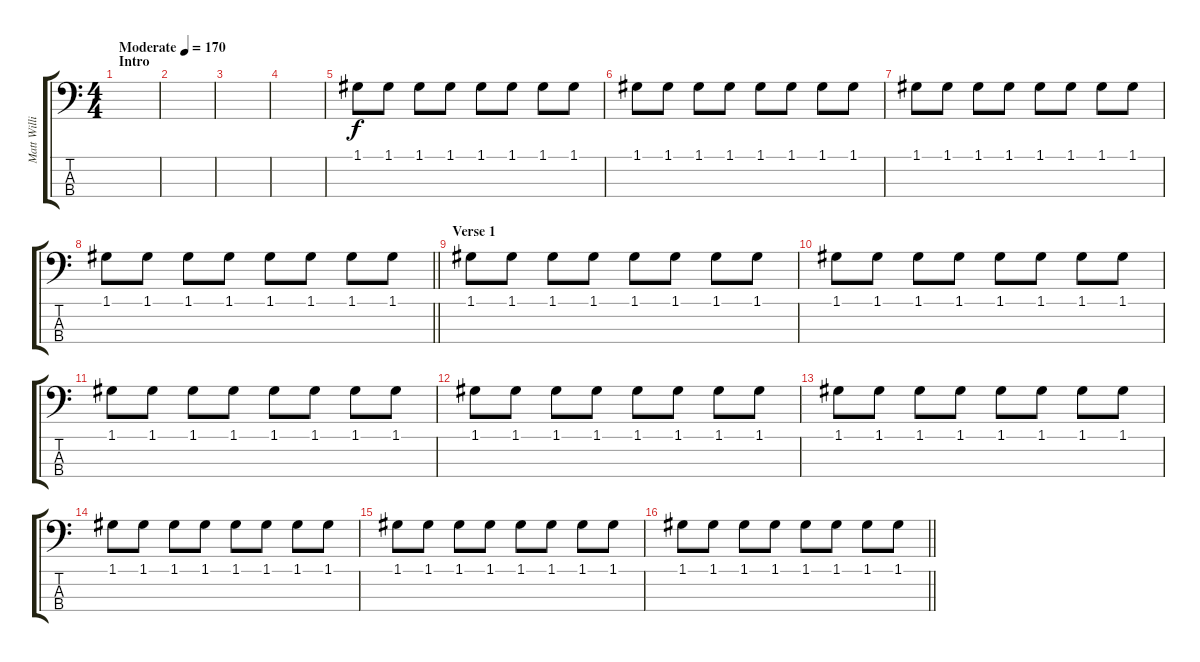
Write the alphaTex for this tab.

\track ("Matt Willis" "Matt Willi") {instrument electricbasspick}
\staff {score tabs}
\tuning (G2 D2 A1 E1) {hide}
\ts (4 4)
\section ("" "Intro")
\tempo (170 "Moderate")
\clef f4
\ks c
|
|
|
|
1.1.8 1.1.8 1.1.8 1.1.8 1.1.8 1.1.8 1.1.8 1.1.8 |
1.1.8 1.1.8 1.1.8 1.1.8 1.1.8 1.1.8 1.1.8 1.1.8 |
1.1.8 1.1.8 1.1.8 1.1.8 1.1.8 1.1.8 1.1.8 1.1.8 |
\barLineRight lightlight
1.1.8 1.1.8 1.1.8 1.1.8 1.1.8 1.1.8 1.1.8 1.1.8 |
\section ("" "Verse 1")
1.1.8 1.1.8 1.1.8 1.1.8 1.1.8 1.1.8 1.1.8 1.1.8 |
1.1.8 1.1.8 1.1.8 1.1.8 1.1.8 1.1.8 1.1.8 1.1.8 |
1.1.8 1.1.8 1.1.8 1.1.8 1.1.8 1.1.8 1.1.8 1.1.8 |
1.1.8 1.1.8 1.1.8 1.1.8 1.1.8 1.1.8 1.1.8 1.1.8 |
1.1.8 1.1.8 1.1.8 1.1.8 1.1.8 1.1.8 1.1.8 1.1.8 |
1.1.8 1.1.8 1.1.8 1.1.8 1.1.8 1.1.8 1.1.8 1.1.8 |
1.1.8 1.1.8 1.1.8 1.1.8 1.1.8 1.1.8 1.1.8 1.1.8 |
\barLineRight lightlight
1.1.8 1.1.8 1.1.8 1.1.8 1.1.8 1.1.8 1.1.8 1.1.8
